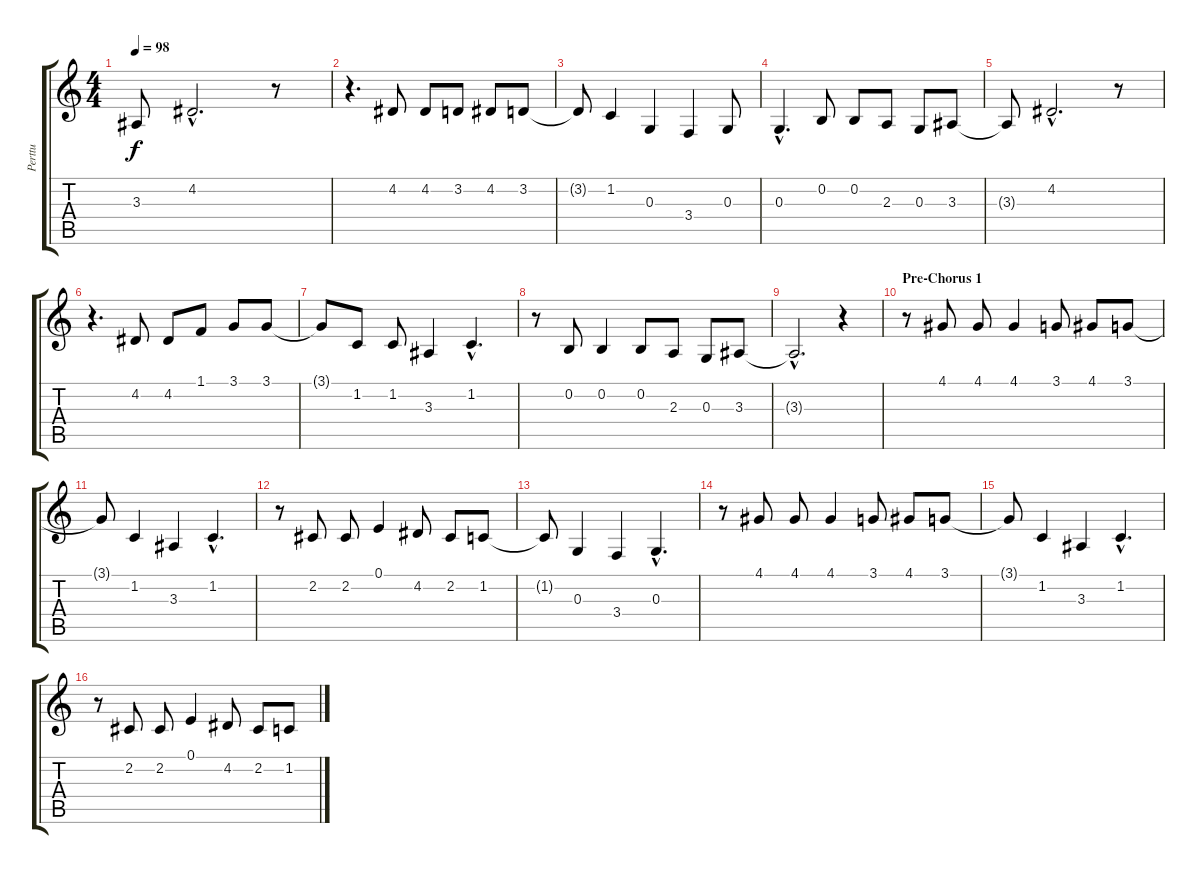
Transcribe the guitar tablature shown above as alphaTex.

\track ("Perttu" "Perttu") {instrument cello}
\staff {score tabs}
\tuning (E4 B3 G3 D3 A2 E2) {hide}
\ts (4 4)
\tempo 98
\clef g2
\ks c
3.3{t}.8{dy f} 4.2{hac}.2{d} r.8 |
r.4{d} 4.2.8 4.2.8 3.2.8 4.2.8 3.2.8 |
3.2{t}.8 1.2.4 0.3.4 3.4.4 0.3.8 |
0.3{hac}.4{d} 0.2.8 0.2.8 2.3.8 0.3.8 3.3.8 |
3.3{t}.8 4.2{hac}.2{d} r.8 |
r.4{d} 4.2.8 4.2.8 1.1.8 3.1.8 3.1.8 |
3.1{t}.8 1.2.8 1.2.8 3.3.4 1.2{hac}.4{d} |
r.8 0.2.8 0.2.4 0.2.8 2.3.8 0.3.8 3.3.8 |
3.3{hac t}.2{d} r.4 |
\section ("" "Pre-Chorus 1")
r.8 4.1.8 4.1.8 4.1.4 3.1.8 4.1.8 3.1.8 |
3.1{t}.8 1.2.4 3.3.4 1.2{hac}.4{d} |
r.8 2.2.8 2.2.8 0.1.4 4.2.8 2.2.8 1.2.8 |
1.2{t}.8 0.3.4 3.4.4 0.3{hac}.4{d} |
r.8 4.1.8 4.1.8 4.1.4 3.1.8 4.1.8 3.1.8 |
3.1{t}.8 1.2.4 3.3.4 1.2{hac}.4{d} |
r.8 2.2.8 2.2.8 0.1.4 4.2.8 2.2.8 1.2.8
